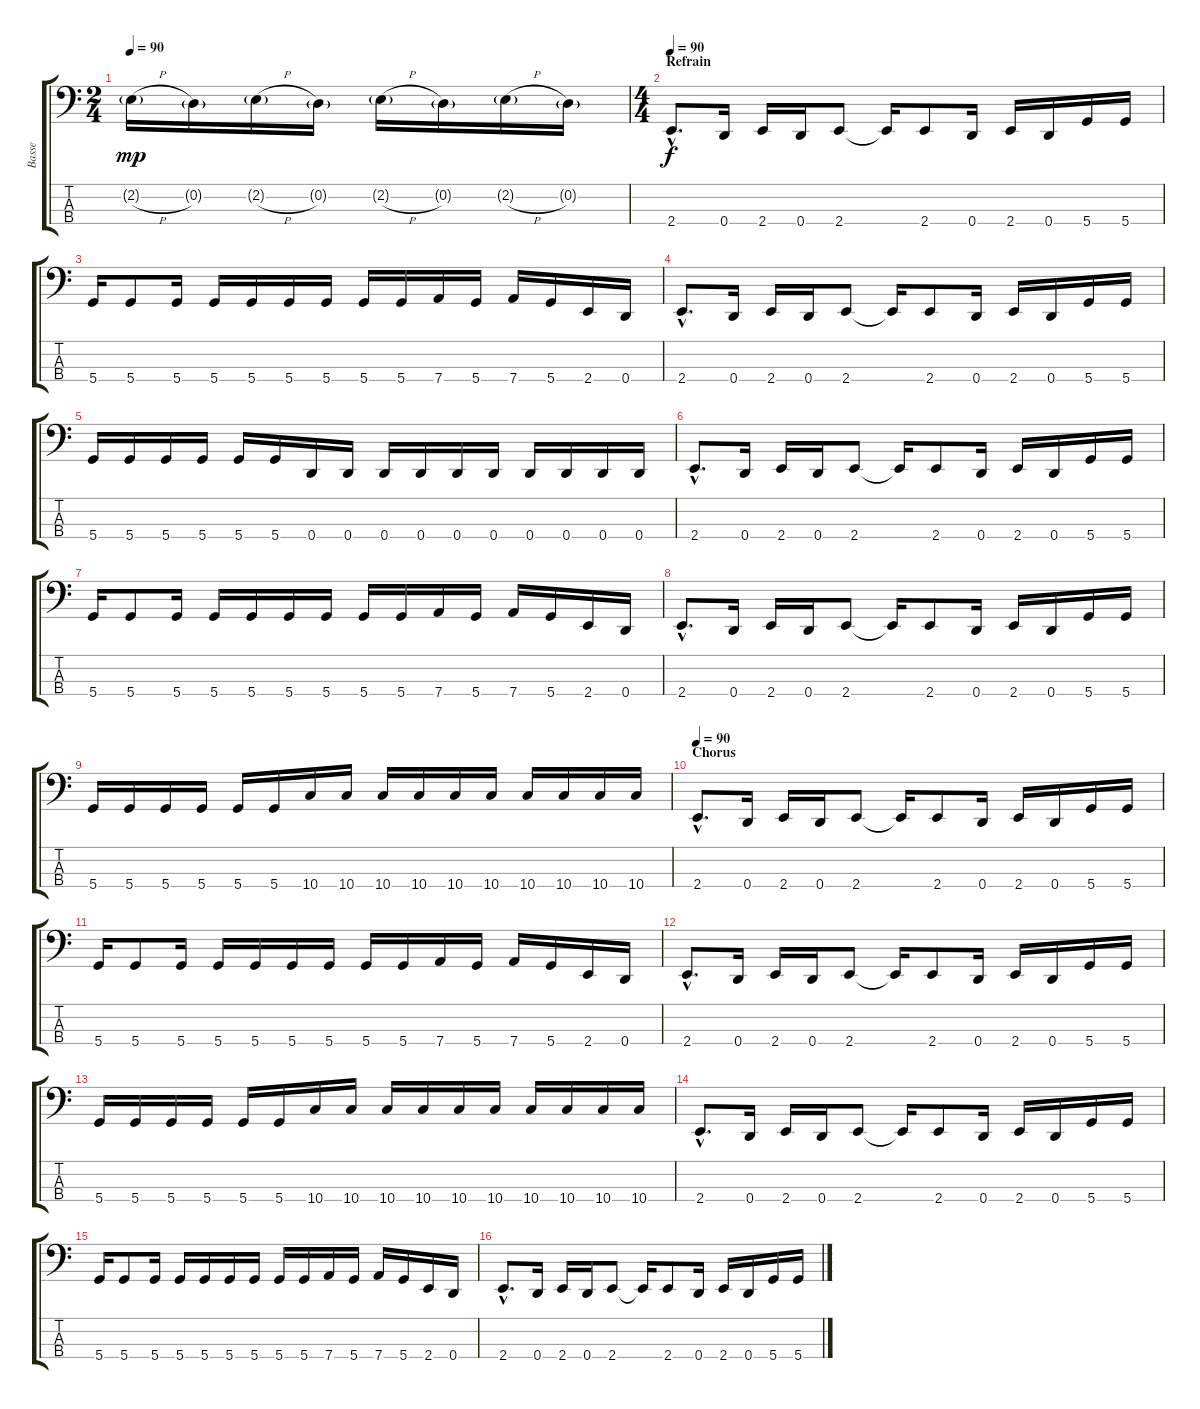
\track ("Basse" "Basse") {instrument electricbassfinger}
\staff {score tabs}
\tuning (G2 D2 A1 D1) {hide}
\ts (2 4)
\tempo 90
\clef f4
\ks c
2.2{h g}.16{dy mp} 0.2{g}.16 2.2{h g}.16 0.2{g}.16 2.2{h g}.16 0.2{g}.16 2.2{h g}.16 0.2{g}.16 |
\ts (4 4)
\section ("" "Refrain")
\tempo 90
2.4{hac}.8{d dy f volume 16} 0.4.16 2.4.16 0.4.16 2.4.8 2.4{t}.16 2.4.8 0.4.16 2.4.16 0.4.16 5.4.16 5.4.16 |
5.4.16 5.4.8 5.4.16 5.4.16 5.4.16 5.4.16 5.4.16 5.4.16 5.4.16 7.4.16 5.4.16 7.4.16 5.4.16 2.4.16 0.4.16 |
2.4{hac}.8{d} 0.4.16 2.4.16 0.4.16 2.4.8 2.4{t}.16 2.4.8 0.4.16 2.4.16 0.4.16 5.4.16 5.4.16 |
5.4.16 5.4.16 5.4.16 5.4.16 5.4.16 5.4.16 0.4.16 0.4.16 0.4.16 0.4.16 0.4.16 0.4.16 0.4.16 0.4.16 0.4.16 0.4.16 |
2.4{hac}.8{d} 0.4.16 2.4.16 0.4.16 2.4.8 2.4{t}.16 2.4.8 0.4.16 2.4.16 0.4.16 5.4.16 5.4.16 |
5.4.16 5.4.8 5.4.16 5.4.16 5.4.16 5.4.16 5.4.16 5.4.16 5.4.16 7.4.16 5.4.16 7.4.16 5.4.16 2.4.16 0.4.16 |
2.4{hac}.8{d} 0.4.16 2.4.16 0.4.16 2.4.8 2.4{t}.16 2.4.8 0.4.16 2.4.16 0.4.16 5.4.16 5.4.16 |
5.4.16 5.4.16 5.4.16 5.4.16 5.4.16 5.4.16 10.4.16 10.4.16 10.4.16 10.4.16 10.4.16 10.4.16 10.4.16 10.4.16 10.4.16 10.4.16 |
\section ("" "Chorus")
\tempo 90
2.4{hac}.8{d volume 16} 0.4.16 2.4.16 0.4.16 2.4.8 2.4{t}.16 2.4.8 0.4.16 2.4.16 0.4.16 5.4.16 5.4.16 |
5.4.16 5.4.8 5.4.16 5.4.16 5.4.16 5.4.16 5.4.16 5.4.16 5.4.16 7.4.16 5.4.16 7.4.16 5.4.16 2.4.16 0.4.16 |
2.4{hac}.8{d} 0.4.16 2.4.16 0.4.16 2.4.8 2.4{t}.16 2.4.8 0.4.16 2.4.16 0.4.16 5.4.16 5.4.16 |
5.4.16 5.4.16 5.4.16 5.4.16 5.4.16 5.4.16 10.4.16 10.4.16 10.4.16 10.4.16 10.4.16 10.4.16 10.4.16 10.4.16 10.4.16 10.4.16 |
2.4{hac}.8{d} 0.4.16 2.4.16 0.4.16 2.4.8 2.4{t}.16 2.4.8 0.4.16 2.4.16 0.4.16 5.4.16 5.4.16 |
5.4.16 5.4.8 5.4.16 5.4.16 5.4.16 5.4.16 5.4.16 5.4.16 5.4.16 7.4.16 5.4.16 7.4.16 5.4.16 2.4.16 0.4.16 |
2.4{hac}.8{d} 0.4.16 2.4.16 0.4.16 2.4.8 2.4{t}.16 2.4.8 0.4.16 2.4.16 0.4.16 5.4.16 5.4.16
